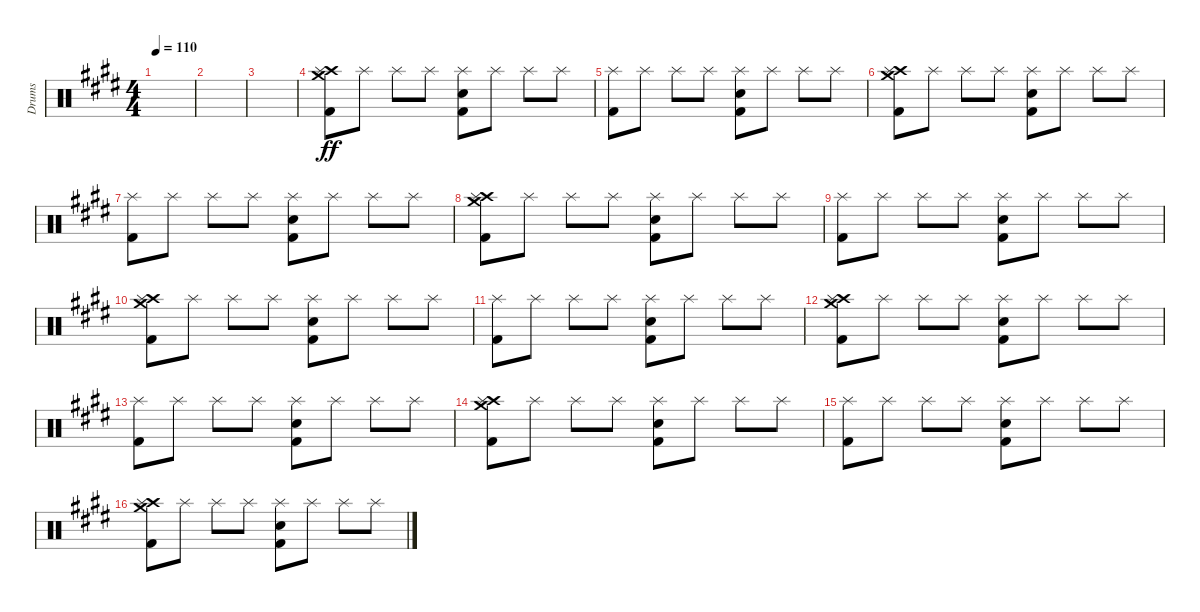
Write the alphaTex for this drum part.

\track ("Drums" "Drums") {instrument percussion}
\staff {score}
\articulation defaults
\ts (4 4)
\tempo 110
\clef neutral
\ks e
|
|
|
("Kick (hit) 2" "Crash high (hit)" "Crash medium (hit)" "Splash (hit)").8{dy ff} "Splash (hit)".8 "Splash (hit)".8 "Splash (hit)".8 ("Kick (hit) 2" "Electric Snare (hit)" "Splash (hit)").8 "Splash (hit)".8 "Splash (hit)".8 "Splash (hit)".8 |
("Kick (hit) 2" "Splash (hit)").8 "Splash (hit)".8 "Splash (hit)".8 "Splash (hit)".8 ("Kick (hit) 2" "Electric Snare (hit)" "Splash (hit)").8 "Splash (hit)".8 "Splash (hit)".8 "Splash (hit)".8 |
("Kick (hit) 2" "Crash high (hit)" "Crash medium (hit)" "Splash (hit)").8 "Splash (hit)".8 "Splash (hit)".8 "Splash (hit)".8 ("Kick (hit) 2" "Electric Snare (hit)" "Splash (hit)").8 "Splash (hit)".8 "Splash (hit)".8 "Splash (hit)".8 |
("Kick (hit) 2" "Splash (hit)").8 "Splash (hit)".8 "Splash (hit)".8 "Splash (hit)".8 ("Kick (hit) 2" "Electric Snare (hit)" "Splash (hit)").8 "Splash (hit)".8 "Splash (hit)".8 "Splash (hit)".8 |
("Kick (hit) 2" "Crash high (hit)" "Crash medium (hit)" "Splash (hit)").8 "Splash (hit)".8 "Splash (hit)".8 "Splash (hit)".8 ("Kick (hit) 2" "Electric Snare (hit)" "Splash (hit)").8 "Splash (hit)".8 "Splash (hit)".8 "Splash (hit)".8 |
("Kick (hit) 2" "Splash (hit)").8 "Splash (hit)".8 "Splash (hit)".8 "Splash (hit)".8 ("Kick (hit) 2" "Electric Snare (hit)" "Splash (hit)").8 "Splash (hit)".8 "Splash (hit)".8 "Splash (hit)".8 |
("Kick (hit) 2" "Crash high (hit)" "Crash medium (hit)" "Splash (hit)").8 "Splash (hit)".8 "Splash (hit)".8 "Splash (hit)".8 ("Kick (hit) 2" "Electric Snare (hit)" "Splash (hit)").8 "Splash (hit)".8 "Splash (hit)".8 "Splash (hit)".8 |
("Kick (hit) 2" "Splash (hit)").8 "Splash (hit)".8 "Splash (hit)".8 "Splash (hit)".8 ("Kick (hit) 2" "Electric Snare (hit)" "Splash (hit)").8 "Splash (hit)".8 "Splash (hit)".8 "Splash (hit)".8 |
("Kick (hit) 2" "Crash high (hit)" "Crash medium (hit)" "Splash (hit)").8 "Splash (hit)".8 "Splash (hit)".8 "Splash (hit)".8 ("Kick (hit) 2" "Electric Snare (hit)" "Splash (hit)").8 "Splash (hit)".8 "Splash (hit)".8 "Splash (hit)".8 |
("Kick (hit) 2" "Splash (hit)").8 "Splash (hit)".8 "Splash (hit)".8 "Splash (hit)".8 ("Kick (hit) 2" "Electric Snare (hit)" "Splash (hit)").8 "Splash (hit)".8 "Splash (hit)".8 "Splash (hit)".8 |
("Kick (hit) 2" "Crash high (hit)" "Crash medium (hit)" "Splash (hit)").8 "Splash (hit)".8 "Splash (hit)".8 "Splash (hit)".8 ("Kick (hit) 2" "Electric Snare (hit)" "Splash (hit)").8 "Splash (hit)".8 "Splash (hit)".8 "Splash (hit)".8 |
("Kick (hit) 2" "Splash (hit)").8 "Splash (hit)".8 "Splash (hit)".8 "Splash (hit)".8 ("Kick (hit) 2" "Electric Snare (hit)" "Splash (hit)").8 "Splash (hit)".8 "Splash (hit)".8 "Splash (hit)".8 |
("Kick (hit) 2" "Crash high (hit)" "Crash medium (hit)" "Splash (hit)").8 "Splash (hit)".8 "Splash (hit)".8 "Splash (hit)".8 ("Kick (hit) 2" "Electric Snare (hit)" "Splash (hit)").8 "Splash (hit)".8 "Splash (hit)".8 "Splash (hit)".8
